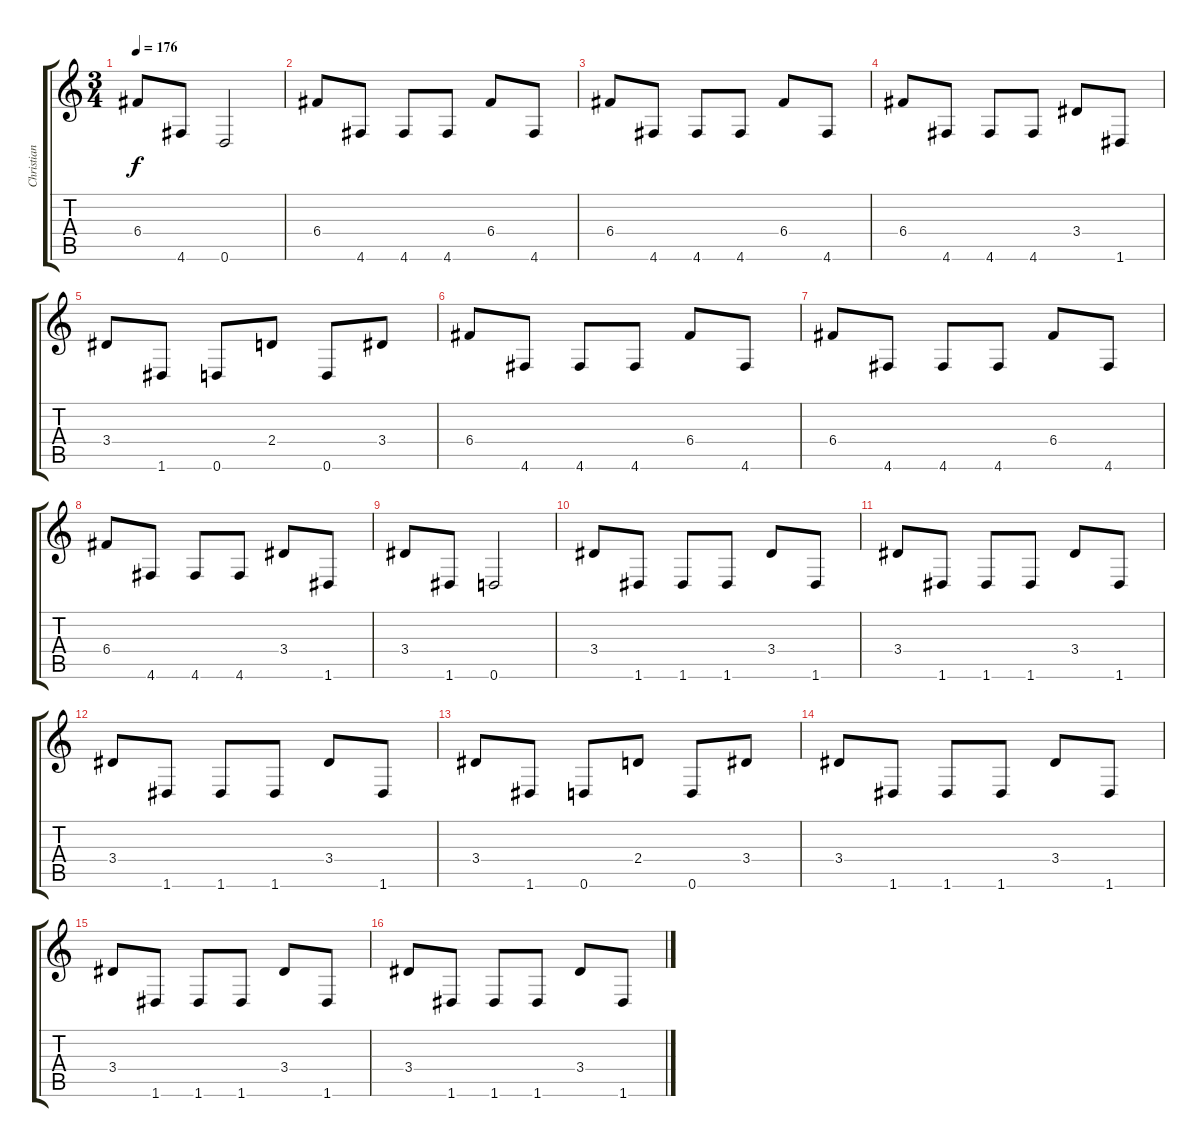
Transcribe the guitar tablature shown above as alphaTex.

\track ("Christian Muenzner" "Christian ") {instrument distortionguitar}
\staff {score tabs}
\tuning (D4 A3 F3 C3 G2 D2) {hide}
\ts (3 4)
\tempo 176
\clef g2
\ks c
6.4.8{dy f} 4.6.8 0.6.2 |
6.4.8{volume 5} 4.6.8 4.6.8 4.6.8 6.4.8 4.6.8 |
6.4.8 4.6.8 4.6.8 4.6.8 6.4.8 4.6.8 |
6.4.8 4.6.8 4.6.8 4.6.8 3.4.8 1.6.8 |
3.4.8 1.6.8 0.6.8 2.4.8 0.6.8 3.4.8 |
6.4.8{volume 4} 4.6.8 4.6.8 4.6.8 6.4.8 4.6.8 |
6.4.8 4.6.8 4.6.8 4.6.8 6.4.8 4.6.8 |
6.4.8 4.6.8 4.6.8 4.6.8 3.4.8 1.6.8 |
3.4.8{volume 3} 1.6.8 0.6.2 |
3.4.8 1.6.8 1.6.8 1.6.8 3.4.8 1.6.8 |
3.4.8{volume 2} 1.6.8 1.6.8 1.6.8 3.4.8 1.6.8 |
3.4.8 1.6.8 1.6.8 1.6.8 3.4.8 1.6.8 |
3.4.8{volume 1} 1.6.8 0.6.8 2.4.8 0.6.8 3.4.8 |
3.4.8{volume 0} 1.6.8 1.6.8 1.6.8 3.4.8 1.6.8 |
3.4.8 1.6.8 1.6.8 1.6.8 3.4.8 1.6.8 |
3.4.8 1.6.8 1.6.8 1.6.8 3.4.8 1.6.8
